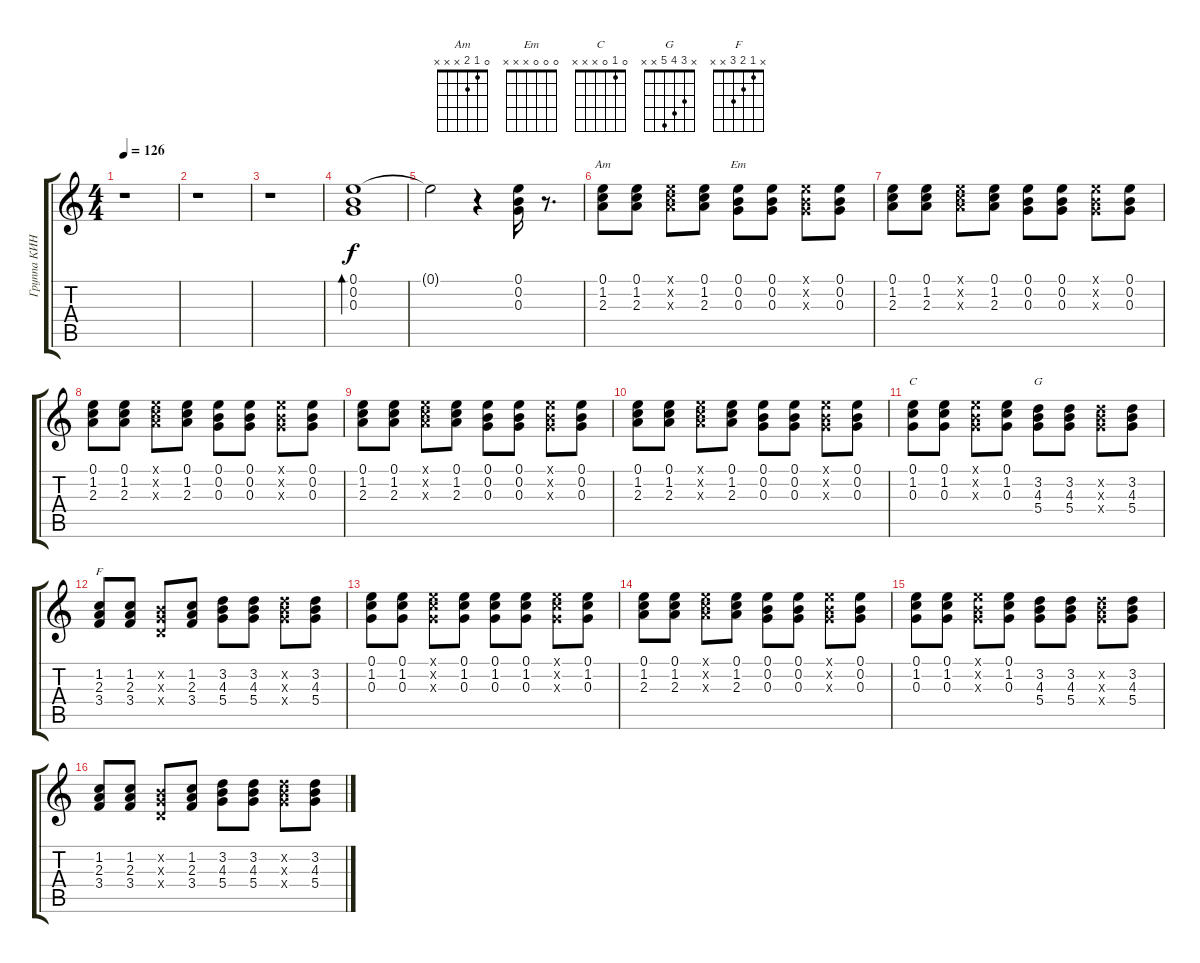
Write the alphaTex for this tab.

\track ("Группа КИНО" "Группа КИН") {instrument acousticguitarsteel}
\staff {score tabs}
\tuning (E4 B3 G3 D3 A2 E2) {hide}
\chord ("Am" 0 1 2 x x x)
\chord ("Em" 0 0 0 x x x)
\chord ("C" 0 1 0 x x x)
\chord ("G" x 3 4 5 x x)
\chord ("F" x 1 2 3 x x)
\ts (4 4)
\tempo 126
\clef g2
\ks c
r.1{dy f instrument acousticguitarsteel} |
r.1 |
r.1 |
(0.1 0.2 0.3).1{bd 480} |
0.1{t}.2 r.4 (0.1 0.2 0.3).16 r.8{d} |
(0.1 1.2 2.3).8{ch "Am"} (0.1 1.2 2.3).8 (0.1{x} 1.2{x} 2.3{x}).8 (0.1 1.2 2.3).8 (0.1 0.2 0.3).8{ch "Em"} (0.1 0.2 0.3).8 (0.1{x} 0.2{x} 0.3{x}).8 (0.1 0.2 0.3).8 |
(0.1 1.2 2.3).8 (0.1 1.2 2.3).8 (0.1{x} 1.2{x} 2.3{x}).8 (0.1 1.2 2.3).8 (0.1 0.2 0.3).8 (0.1 0.2 0.3).8 (0.1{x} 0.2{x} 0.3{x}).8 (0.1 0.2 0.3).8 |
(0.1 1.2 2.3).8 (0.1 1.2 2.3).8 (0.1{x} 1.2{x} 2.3{x}).8 (0.1 1.2 2.3).8 (0.1 0.2 0.3).8 (0.1 0.2 0.3).8 (0.1{x} 0.2{x} 0.3{x}).8 (0.1 0.2 0.3).8 |
(0.1 1.2 2.3).8 (0.1 1.2 2.3).8 (0.1{x} 1.2{x} 2.3{x}).8 (0.1 1.2 2.3).8 (0.1 0.2 0.3).8 (0.1 0.2 0.3).8 (0.1{x} 0.2{x} 0.3{x}).8 (0.1 0.2 0.3).8 |
(0.1 1.2 2.3).8 (0.1 1.2 2.3).8 (0.1{x} 1.2{x} 2.3{x}).8 (0.1 1.2 2.3).8 (0.1 0.2 0.3).8 (0.1 0.2 0.3).8 (0.1{x} 0.2{x} 0.3{x}).8 (0.1 0.2 0.3).8 |
(0.1 1.2 0.3).8{ch "C"} (0.1 1.2 0.3).8 (0.1{x} 0.2{x} 0.3{x}).8 (0.1 1.2 0.3).8 (3.2 4.3 5.4).8{ch "G"} (3.2 4.3 5.4).8 (3.2{x} 4.3{x} 5.4{x}).8 (3.2 4.3 5.4).8 |
(1.2 2.3 3.4).8{ch "F"} (1.2 2.3 3.4).8 (0.2{x} 0.3{x} 0.4{x}).8 (1.2 2.3 3.4).8 (3.2 4.3 5.4).8 (3.2 4.3 5.4).8 (3.2{x} 4.3{x} 5.4{x}).8 (3.2 4.3 5.4).8 |
(0.1 1.2 0.3).8 (0.1 1.2 0.3).8 (0.1{x} 1.2{x} 0.3{x}).8 (0.1 1.2 0.3).8 (0.1 1.2 0.3).8 (0.1 1.2 0.3).8 (0.1{x} 1.2{x} 0.3{x}).8 (0.1 1.2 0.3).8 |
(0.1 1.2 2.3).8 (0.1 1.2 2.3).8 (0.1{x} 1.2{x} 2.3{x}).8 (0.1 1.2 2.3).8 (0.1 0.2 0.3).8 (0.1 0.2 0.3).8 (0.1{x} 0.2{x} 0.3{x}).8 (0.1 0.2 0.3).8 |
(0.1 1.2 0.3).8 (0.1 1.2 0.3).8 (0.1{x} 0.2{x} 0.3{x}).8 (0.1 1.2 0.3).8 (3.2 4.3 5.4).8 (3.2 4.3 5.4).8 (3.2{x} 4.3{x} 5.4{x}).8 (3.2 4.3 5.4).8 |
(1.2 2.3 3.4).8 (1.2 2.3 3.4).8 (0.2{x} 0.3{x} 0.4{x}).8 (1.2 2.3 3.4).8 (3.2 4.3 5.4).8 (3.2 4.3 5.4).8 (3.2{x} 4.3{x} 5.4{x}).8 (3.2 4.3 5.4).8
